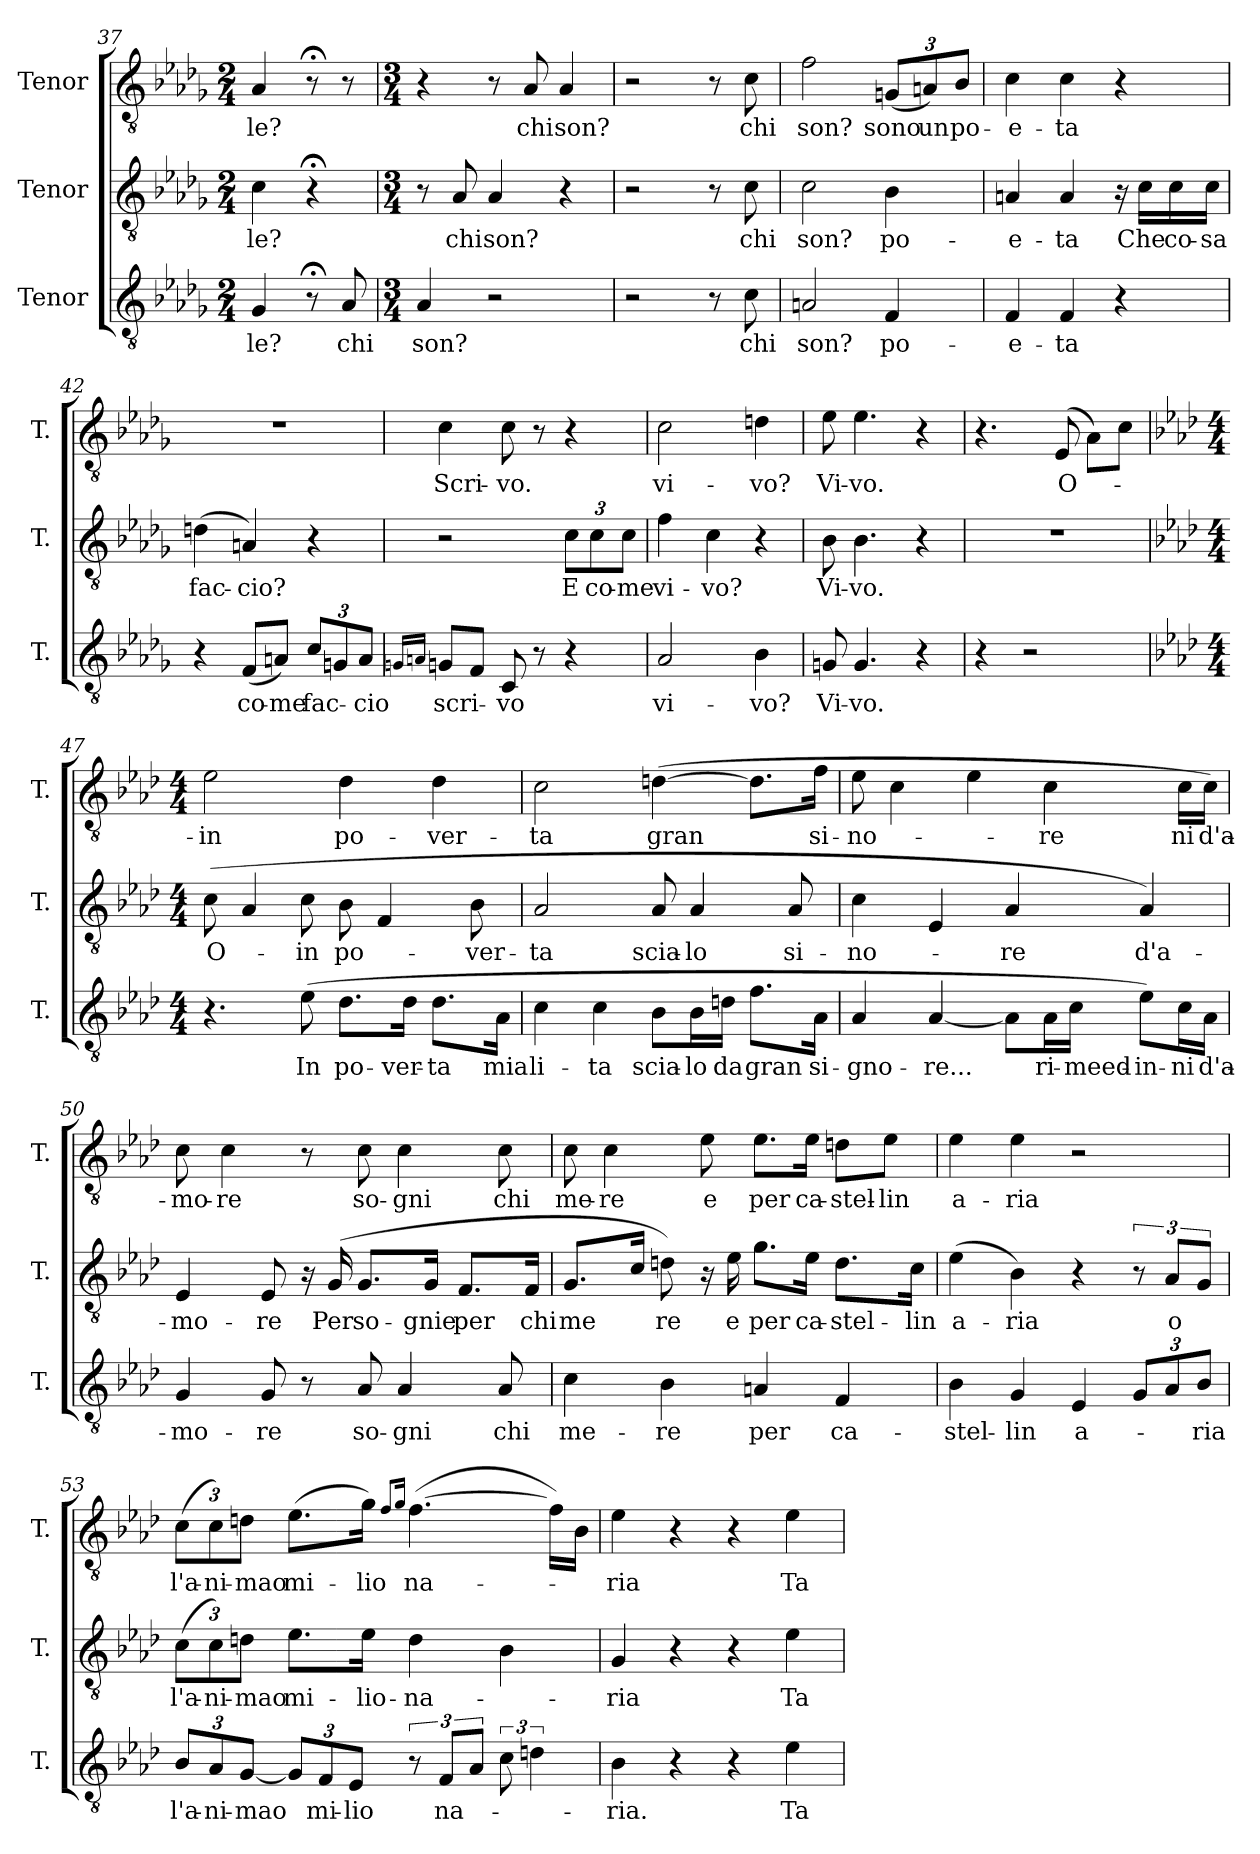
**kern	**text	**kern	**text	**kern	**text
*part3	*part3	*part2	*part2	*part1	*part1
*staff3	*staff3	*staff2	*staff2	*staff1	*staff1
*I"Tenor	*	*I"Tenor	*	*I"Tenor	*
*I'T.	*	*I'T.	*	*I'T.	*
!!LO:LB:g=z
*clefGv2	*	*clefGv2	*	*clefGv2	*
*k[b-e-a-d-g-]	*	*k[b-e-a-d-g-]	*	*k[b-e-a-d-g-]	*
*M2/4	*	*M2/4	*	*M2/4	*
=37	=37	=37	=37	=37	=37
4G-/	-le?	4c\	-le?	4A-/	-le?
8r;<	.	4r;<	.	8r;<	.
8A-/	chi	.	.	8r	.
=38	=38	=38	=38	=38	=38
*M3/4	*	*M3/4	*	*M3/4	*
4A-/	son?	8r	.	4r	.
.	.	8A-/	chi	.	.
2r	.	4A-/	son?	8r	.
.	.	.	.	8A-/	chi
.	.	4r	.	4A-/	son?
=39	=39	=39	=39	=39	=39
2r	.	2r	.	2r	.
8r	.	8r	.	8r	.
8c\	chi	8c\	chi	8c\	chi
=40	=40	=40	=40	=40	=40
2An/	son?	2c\	son?	2f\	son?
*	*	*	*	*Xbrackettup	*
4F/	po-	4B-\	po-	(12Gn/L	sono
.	.	.	.	12An/)	un
.	.	.	.	12B-/J	po-
=41	=41	=41	=41	=41	=41
4F/	-e-	4An/	-e-	4c\	-e-
4F/	-ta	4A/	-ta	4c\	-ta
4r	.	16r	.	4r	.
.	.	16c\LL	Che	.	.
.	.	16c\	co-	.	.
.	.	16c\JJ	-sa	.	.
!!LO:PB:g=z
=42	=42	=42	=42	=42	=42
4r	.	(4dn\	fac-	2.r	.
(8F/L	co-	4An/)	-cio?	.	.
8An/J)	-me	.	.	.	.
*Xbrackettup	*	*	*	*	*
12c/L	fac-	4r	.	.	.
12Gn/	.	.	.	.	.
12A/J	-cio	.	.	.	.
=43	=43	=43	=43	=43	=43
16qGn/LL	.	.	.	.	.
16qAn/JJ	.	.	.	.	.
8G/L	scri-	2r	.	4c\	Scri-
8F/J	.	.	.	.	.
8C/	-vo	.	.	8c\	-vo.
8r	.	.	.	8r	.
*	*	*Xbrackettup	*	*	*
4r	.	12c\L	E	4r	.
.	.	12c\	co-	.	.
.	.	12c\J	-me	.	.
=44	=44	=44	=44	=44	=44
2A-/	vi-	4f\	vi-	2c\	vi-
.	.	4c\	-vo?	.	.
4B-\	-vo?	4r	.	4dn\	-vo?
=45	=45	=45	=45	=45	=45
8Gn/	Vi-	8B-\	Vi-	8e-\	Vi-
4.G/	-vo.	4.B-\	-vo.	4.e-\	-vo.
4r	.	4r	.	4r	.
!!LO:LB:g=z
=46	=46	=46	=46	=46	=46
4r	.	2.r	.	4.r	.
2r	.	.	.	.	.
.	.	.	.	(8E-/	O-
.	.	.	.	8A-\L)	.
.	.	.	.	8c\J	.
=47	=47	=47	=47	=47	=47
*k[b-e-a-d-]	*	*k[b-e-a-d-]	*	*k[b-e-a-d-]	*
*M4/4	*	*M4/4	*	*M4/4	*
4.r	.	(8c\	O-	2e-\	-in
.	.	4A-/	.	.	.
(8e-\	In	8c\	-in	.	.
8.d-\L	po-	8B-\	po-	4d-\	po-
.	.	4F/	.	.	.
16d-\Jk	-ver-	.	.	.	.
8.d-\L	-ta	.	.	4d-\	-ver-
.	.	8B-\	-ver-	.	.
16A-\Jk	mia	.	.	.	.
=48	=48	=48	=48	=48	=48
4c\	li-	2A-/	-ta	2c\	-ta
4c\	-ta	.	.	.	.
8B-\L	scia-	8A-/	scia-	([4dn\	gran
16B-\L	-lo	4A-/	-lo	.	.
16dn\JJ	da	.	.	.	.
8.f\L	gran	.	.	8.d\L]	.
.	.	8A-/	si-	.	.
16A-\Jk	si-	.	.	16f\Jk	si-
!!LO:LB:g=z
=49	=49	=49	=49	=49	=49
4A-/	-gno-	4c\	-no-	8e-\	-no-
.	.	.	.	4c\	.
[4A-/	-re...	4E-/	.	.	.
.	.	.	.	4e-\	.
8A-\L]	.	4A-/	-re	.	.
16A-\L	ri-	.	.	4c\	-re
16c\JJ	-meed-	.	.	.	.
8e-\L)	-in-	4A-/)	d'a-	.	.
16c\L	-ni	.	.	16c\LL	ni
16A-\JJ	d'a-	.	.	16c\JJ)	d'a-
=50	=50	=50	=50	=50	=50
4G/	-mo-	4E-/	-mo-	8c\	-mo-
.	.	.	.	4c\	-re
8G/	-re	8E-/	-re	.	.
8r	.	16r	.	8r	.
.	.	(16G/	Per	.	.
8A-/	so-	8.G/L	so-	8c\	so-
4A-/	-gni	.	.	4c\	-gni
.	.	16G/Jk	-gnie	.	.
.	.	8.F/L	per	.	.
8A-/	chi	.	.	8c\	chi
.	.	16F/Jk	chi	.	.
=51	=51	=51	=51	=51	=51
4c\	me-	8.G/L	me	8c\	me-
.	.	.	.	4c\	-re
.	.	16c/Jk	.	.	.
4B-\	-re	8dn\)	re	.	.
.	.	16r	.	8e-\	e
.	.	16e-\	e	.	.
4An/	per	8.g\L	per	8.e-\L	per
.	.	16e-\Jk	ca-	16e-\Jk	ca-
4F/	ca-	8.d\L	-stel-	8dn\L	-stel-
.	.	.	.	8e-\J	-lin
.	.	16c\Jk	-lin	.	.
!!LO:PB:g=z
=52	=52	=52	=52	=52	=52
4B-\	-stel-	(4e-\	a-	4e-\	a-
4G/	-lin	4B-\)	-ria	4e-\	-ria
4E-/	a-	4r	.	2r	.
*	*	*brackettup	*	*	*
12G/L	.	12r	.	.	.
12A-/	.	12A-/L	o	.	.
12B-/J	-ria	12G/J	.	.	.
=53	=53	=53	=53	=53	=53
*	*	*Xbrackettup	*	*	*
12B-/L	l'a-	(12c\L	l'a-	(12c\L	l'a-
12A-/	-ni-	12c\)	-ni-	12c\)	-ni-
[12G/J	-mao	12dn\J	-mao	12dn\J	-mao
12G/L]	.	8.e-\L	mi-	(8.e-\L	mi-
12F/	mi-	.	.	.	.
12E-/J	-lio	.	.	.	.
.	.	16e-\Jk	-lio-	16g\Jk)	-lio
.	.	.	.	8qf/L	.
.	.	.	.	16qg/Jk	.
*brackettup	*	*	*	*	*
12r	.	4d\	-na-	([4.f\	na-
12F/L	na-	.	.	.	.
12A-/J	.	.	.	.	.
12c\	.	4B-\	.	.	.
6dn\	.	.	.	.	.
.	.	.	.	16f\LL])	.
.	.	.	.	16B-\JJ	.
=54	=54	=54	=54	=54	=54
4B-\	-ria.	4G/	-ria	4e-\	-ria
4r	.	4r	.	4r	.
4r	.	4r	.	4r	.
4e-\	Ta-	4e-\	Ta-	4e-\	Ta-
=	=	=	=	=	=
*-	*-	*-	*-	*-	*-
